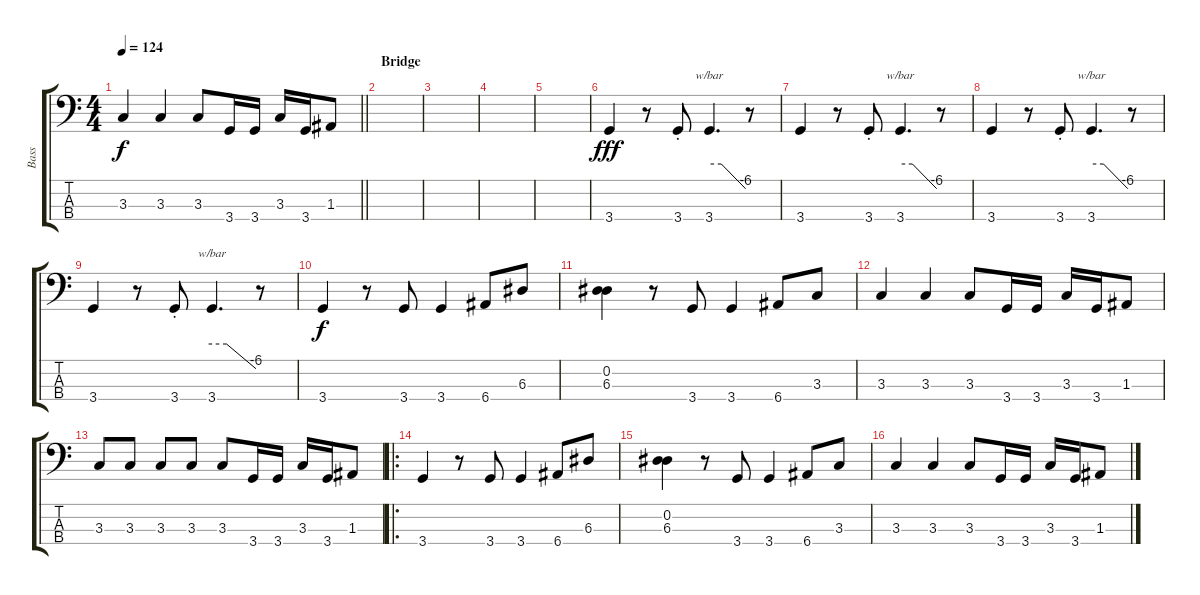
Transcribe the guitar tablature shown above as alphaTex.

\track ("Bass" "Bass") {instrument fretlessbass}
\staff {score tabs}
\tuning (G2 D2 A1 E1) {hide}
\ts (4 4)
\tempo 124
\clef f4
\barLineRight lightlight
\ks c
3.3.4{dy f} 3.3.4 3.3.8 3.4.16 3.4.16 3.3.16 3.4.16 1.3.8 |
\section ("" "Bridge")
|
|
|
|
3.4.4{dy fff} r.8 3.4{st}.8 3.4.4{d tbe (custom default 0 0 20 0 60 -24)} r.8 |
3.4.4 r.8 3.4{st}.8 3.4.4{d tbe (custom default 0 0 20 0 60 -24)} r.8 |
3.4.4 r.8 3.4{st}.8 3.4.4{d tbe (custom default 0 0 20 0 60 -24)} r.8 |
3.4.4 r.8 3.4{st}.8 3.4.4{d tbe (custom default 0 0 20 0 60 -24)} r.8 |
3.4.4{dy f volume 8} r.8 3.4.8 3.4.4 6.4.8 6.3.8 |
(0.2 6.3).4 r.8 3.4.8 3.4.4 6.4.8 3.3.8 |
3.3.4 3.3.4 3.3.8 3.4.16 3.4.16 3.3.16 3.4.16 1.3.8 |
3.3.8 3.3.8 3.3.8 3.3.8 3.3.8 3.4.16 3.4.16 3.3.16 3.4.16 1.3.8 |
\ro
3.4.4{volume 16} r.8 3.4.8 3.4.4 6.4.8 6.3.8 |
(0.2 6.3).4 r.8 3.4.8 3.4.4 6.4.8 3.3.8 |
3.3.4 3.3.4 3.3.8 3.4.16 3.4.16 3.3.16 3.4.16 1.3.8
